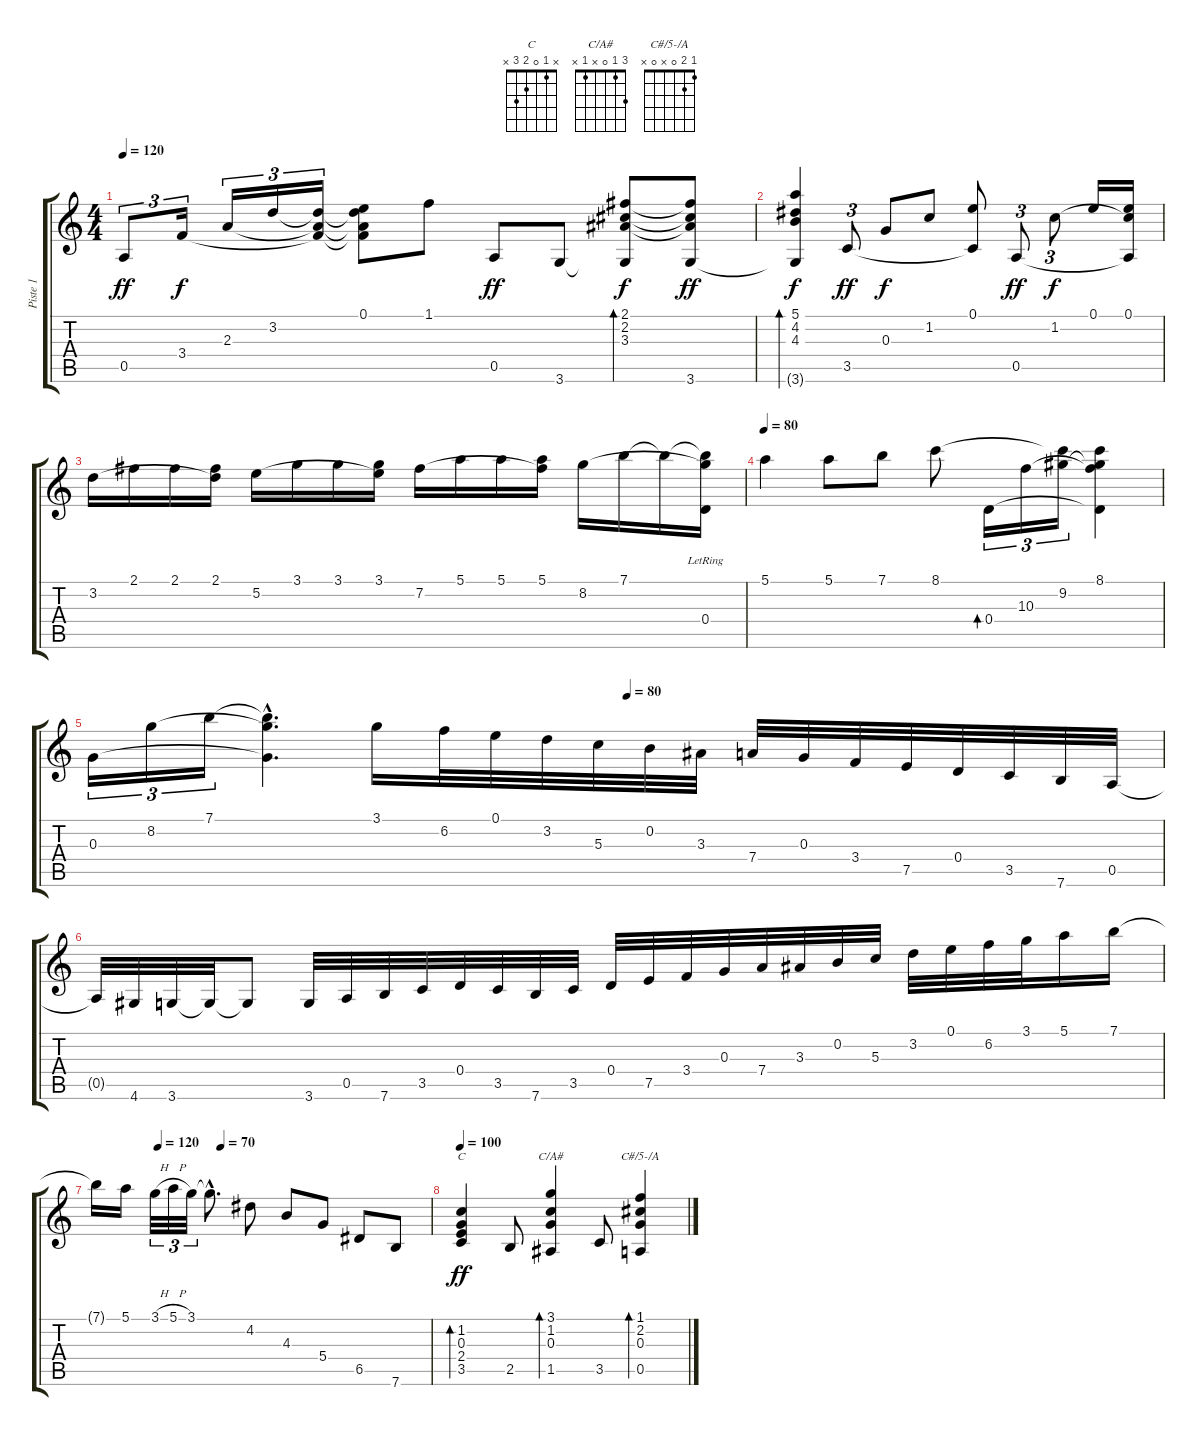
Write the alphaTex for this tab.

\track ("Piste 1" "Piste 1") {instrument electricguitarjazz}
\staff {score tabs}
\tuning (E4 B3 G3 D3 A2 E2) {hide}
\chord ("C" x 1 0 2 3 x)
\chord ("C/A#" 3 1 0 x 1 x)
\chord ("C#/5-/A" 1 2 0 x 0 x)
\ts (4 4)
\tempo 120
\clef g2
\ks c
0.5.8{tu (3 2) dy ff} 3.4.16{tu (3 2) dy f} 2.3.16{tu (3 2)} 3.2.16{tu (3 2)} (3.2{t} 2.3{t} 3.4{t}).16{tu (3 2)} (0.1 3.2{t} 2.3{t} 3.4{t}).8 1.1.8 0.5.8{dy ff} 3.6.8 (2.1 2.2 3.3 3.6{t}).8{bd 480 dy f} (2.1{t} 2.2{t} 3.3{t} 3.6).8{dy ff} |
(5.1 4.2 4.3 3.6{t}).4{bd 480 dy f} 3.5.8{tu (3 2) dy ff} 0.3.8{dy f} 1.2.8 (0.1 3.5{t}).8 0.5.8{tu (3 2) dy ff} 1.2.8{tu (3 2) dy f} 0.1.16 (0.1 1.2{t} 0.5{t}).16 |
3.2.16 2.1.16 2.1.16 (2.1 3.2{t}).16 5.2.16 3.1.16 3.1.16 (3.1 5.2{t}).16 7.2.16 5.1.16 5.1.16 (5.1 7.2{t}).16 8.2.16 7.1.16 7.1{t}.16 (7.1{t} 8.2{t} 0.4{lr}).16 |
\tempo 80
5.1.4 5.1.8 7.1.8 8.1.8 0.4.16{tu (3 2) bd 480} 10.3.16{tu (3 2)} (8.1{t} 9.2).16{tu (3 2)} (8.1 9.2{t} 10.3{t} 0.4{t}).4 |
\tempo (80 0.5)
0.3.16{tu (3 2)} 8.2.16{tu (3 2)} 7.1.16{tu (3 2)} (7.1{hac t} 8.2{hac t} 0.3{hac t}).4{d} 3.1.16 6.2.32 0.1.32 3.2.32 5.3.32 0.2.32 3.3.32 7.4.32 0.3.32 3.4.32 7.5.32 0.4.32 3.5.32 7.6.32 0.5.32 |
0.5{t}.32 4.6.32 3.6.32 3.6{t}.32 3.6{t}.8 3.6.32 0.5.32 7.6.32 3.5.32 0.4.32 3.5.32 7.6.32 3.5.32 0.4.32 7.5.32 3.4.32 0.3.32 7.4.32 3.3.32 0.2.32 5.3.32 3.2.32 0.1.32 6.2.32 3.1.32 5.1.16 7.1.16 |
\tempo (120 0.1875)
\tempo (70 0.375)
7.1{t}.16 5.1.16 3.1{h}.32{tu (3 2)} 5.1{h}.32{tu (3 2)} 3.1.32{tu (3 2)} 3.1{hac t}.8{d} 4.2.8 4.3.8 5.4.8 6.5.8 7.6.8 |
\tempo 100
(1.2 0.3 2.4 3.5).4{bd 480 ch "C" dy ff} 2.5.8 (3.1 1.2 0.3 1.5).4{bd 480 ch "C/A#"} 3.5.8 (1.1 2.2 0.3 0.5).4{bd 480 ch "C#/5-/A"}
